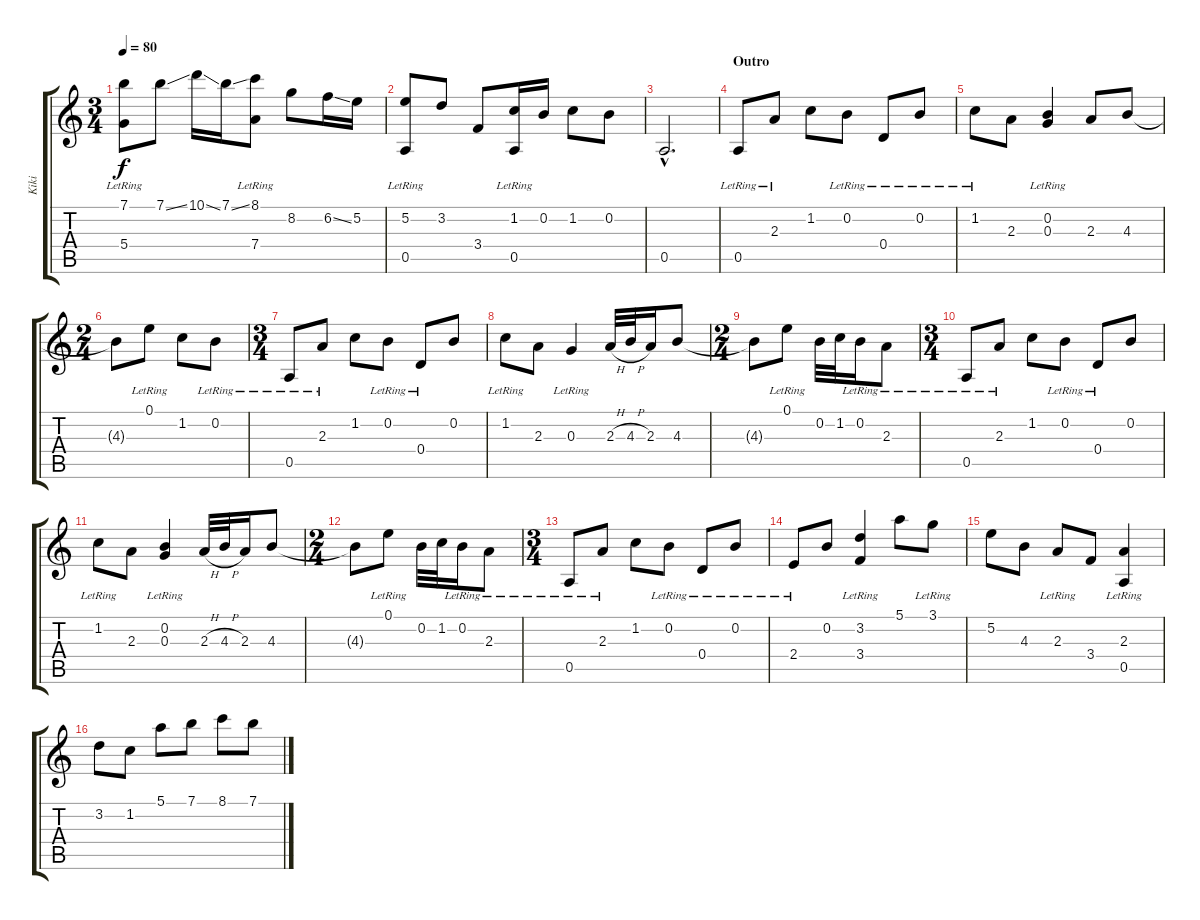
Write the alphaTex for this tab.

\track ("Kiki" "Kiki") {instrument acousticguitarsteel}
\staff {score tabs}
\tuning (E4 B3 G3 D3 A2 E2) {hide}
\ts (3 4)
\tempo 80
\clef g2
\ks c
(7.1 5.4{lr}).8{dy f} 7.1{ss}.8 10.1{ss}.16 7.1{ss}.16 (8.1 7.4{lr}).8 8.2.8 6.2{ss}.16 5.2.16 |
(5.2 0.5{lr}).8 3.2.8 3.4.8 (1.2 0.5{lr}).16 0.2.16 1.2.8 0.2.8 |
0.5{hac}.2{d} |
\section ("" "Outro")
0.5{lr}.8 2.3{lr}.8 1.2.8 0.2{lr}.8 0.4{lr}.8 0.2{lr}.8 |
1.2{lr}.8 2.3.8 (0.2{lr} 0.3{lr}).4 2.3.8 4.3.8 |
\ts (2 4)
4.3{t}.8 0.1{lr}.8 1.2.8 0.2{lr}.8 |
\ts (3 4)
0.5{lr}.8 2.3{lr}.8 1.2.8 0.2{lr}.8 0.4{lr}.8 0.2.8 |
1.2{lr}.8 2.3.8 0.3{lr}.4 2.3{h}.32 4.3{h}.32 2.3.16 4.3.8 |
\ts (2 4)
4.3{t}.8 0.1{lr}.8 0.2.32 1.2.32 0.2{lr}.16 2.3{lr}.8 |
\ts (3 4)
0.5{lr}.8 2.3{lr}.8 1.2.8 0.2{lr}.8 0.4{lr}.8 0.2.8 |
1.2{lr}.8 2.3.8 (0.2{lr} 0.3).4 2.3{h}.32 4.3{h}.32 2.3.16 4.3.8 |
\ts (2 4)
4.3{t}.8 0.1{lr}.8 0.2.32 1.2.32 0.2{lr}.16 2.3{lr}.8 |
\ts (3 4)
0.5{lr}.8 2.3{lr}.8 1.2.8 0.2{lr}.8 0.4{lr}.8 0.2{lr}.8 |
2.4{lr}.8 0.2.8 (3.2{lr} 3.4{lr}).4 5.1.8 3.1{lr}.8 |
5.2.8 4.3.8 2.3{lr}.8 3.4.8 (2.3{lr} 0.5{lr}).4 |
3.2.8 1.2.8 5.1.8 7.1.8 8.1.8 7.1.8
